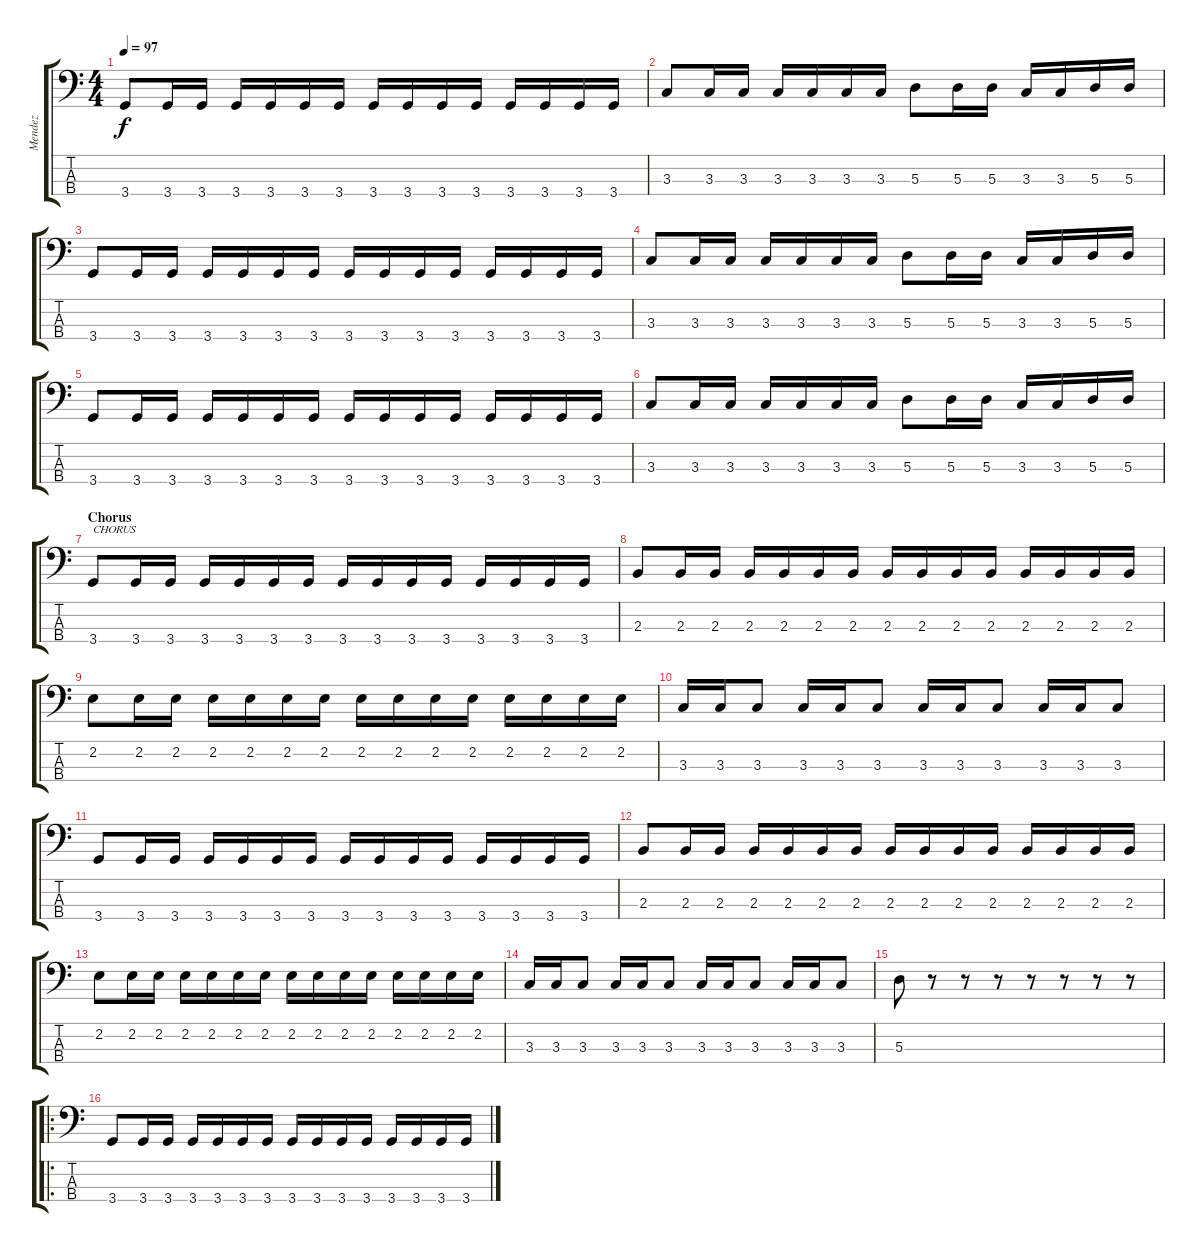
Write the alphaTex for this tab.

\track ("Mendez" "Mendez") {instrument electricbasspick}
\staff {score tabs}
\tuning (G2 D2 A1 E1) {hide}
\ts (4 4)
\tempo 97
\clef f4
\ks c
3.4.8{dy f} 3.4.16 3.4.16 3.4.16 3.4.16 3.4.16 3.4.16 3.4.16 3.4.16 3.4.16 3.4.16 3.4.16 3.4.16 3.4.16 3.4.16 |
3.3.8 3.3.16 3.3.16 3.3.16 3.3.16 3.3.16 3.3.16 5.3.8 5.3.16 5.3.16 3.3.16 3.3.16 5.3.16 5.3.16 |
3.4.8 3.4.16 3.4.16 3.4.16 3.4.16 3.4.16 3.4.16 3.4.16 3.4.16 3.4.16 3.4.16 3.4.16 3.4.16 3.4.16 3.4.16 |
3.3.8 3.3.16 3.3.16 3.3.16 3.3.16 3.3.16 3.3.16 5.3.8 5.3.16 5.3.16 3.3.16 3.3.16 5.3.16 5.3.16 |
3.4.8 3.4.16 3.4.16 3.4.16 3.4.16 3.4.16 3.4.16 3.4.16 3.4.16 3.4.16 3.4.16 3.4.16 3.4.16 3.4.16 3.4.16 |
3.3.8 3.3.16 3.3.16 3.3.16 3.3.16 3.3.16 3.3.16 5.3.8 5.3.16 5.3.16 3.3.16 3.3.16 5.3.16 5.3.16 |
\section ("" "Chorus")
3.4.8{txt "CHORUS"} 3.4.16 3.4.16 3.4.16 3.4.16 3.4.16 3.4.16 3.4.16 3.4.16 3.4.16 3.4.16 3.4.16 3.4.16 3.4.16 3.4.16 |
2.3.8 2.3.16 2.3.16 2.3.16 2.3.16 2.3.16 2.3.16 2.3.16 2.3.16 2.3.16 2.3.16 2.3.16 2.3.16 2.3.16 2.3.16 |
2.2.8 2.2.16 2.2.16 2.2.16 2.2.16 2.2.16 2.2.16 2.2.16 2.2.16 2.2.16 2.2.16 2.2.16 2.2.16 2.2.16 2.2.16 |
3.3.16 3.3.16 3.3.8 3.3.16 3.3.16 3.3.8 3.3.16 3.3.16 3.3.8 3.3.16 3.3.16 3.3.8 |
3.4.8 3.4.16 3.4.16 3.4.16 3.4.16 3.4.16 3.4.16 3.4.16 3.4.16 3.4.16 3.4.16 3.4.16 3.4.16 3.4.16 3.4.16 |
2.3.8 2.3.16 2.3.16 2.3.16 2.3.16 2.3.16 2.3.16 2.3.16 2.3.16 2.3.16 2.3.16 2.3.16 2.3.16 2.3.16 2.3.16 |
2.2.8 2.2.16 2.2.16 2.2.16 2.2.16 2.2.16 2.2.16 2.2.16 2.2.16 2.2.16 2.2.16 2.2.16 2.2.16 2.2.16 2.2.16 |
3.3.16 3.3.16 3.3.8 3.3.16 3.3.16 3.3.8 3.3.16 3.3.16 3.3.8 3.3.16 3.3.16 3.3.8 |
5.3.8 r.8 r.8 r.8 r.8 r.8 r.8 r.8 |
\ro
3.4.8 3.4.16 3.4.16 3.4.16 3.4.16 3.4.16 3.4.16 3.4.16 3.4.16 3.4.16 3.4.16 3.4.16 3.4.16 3.4.16 3.4.16
